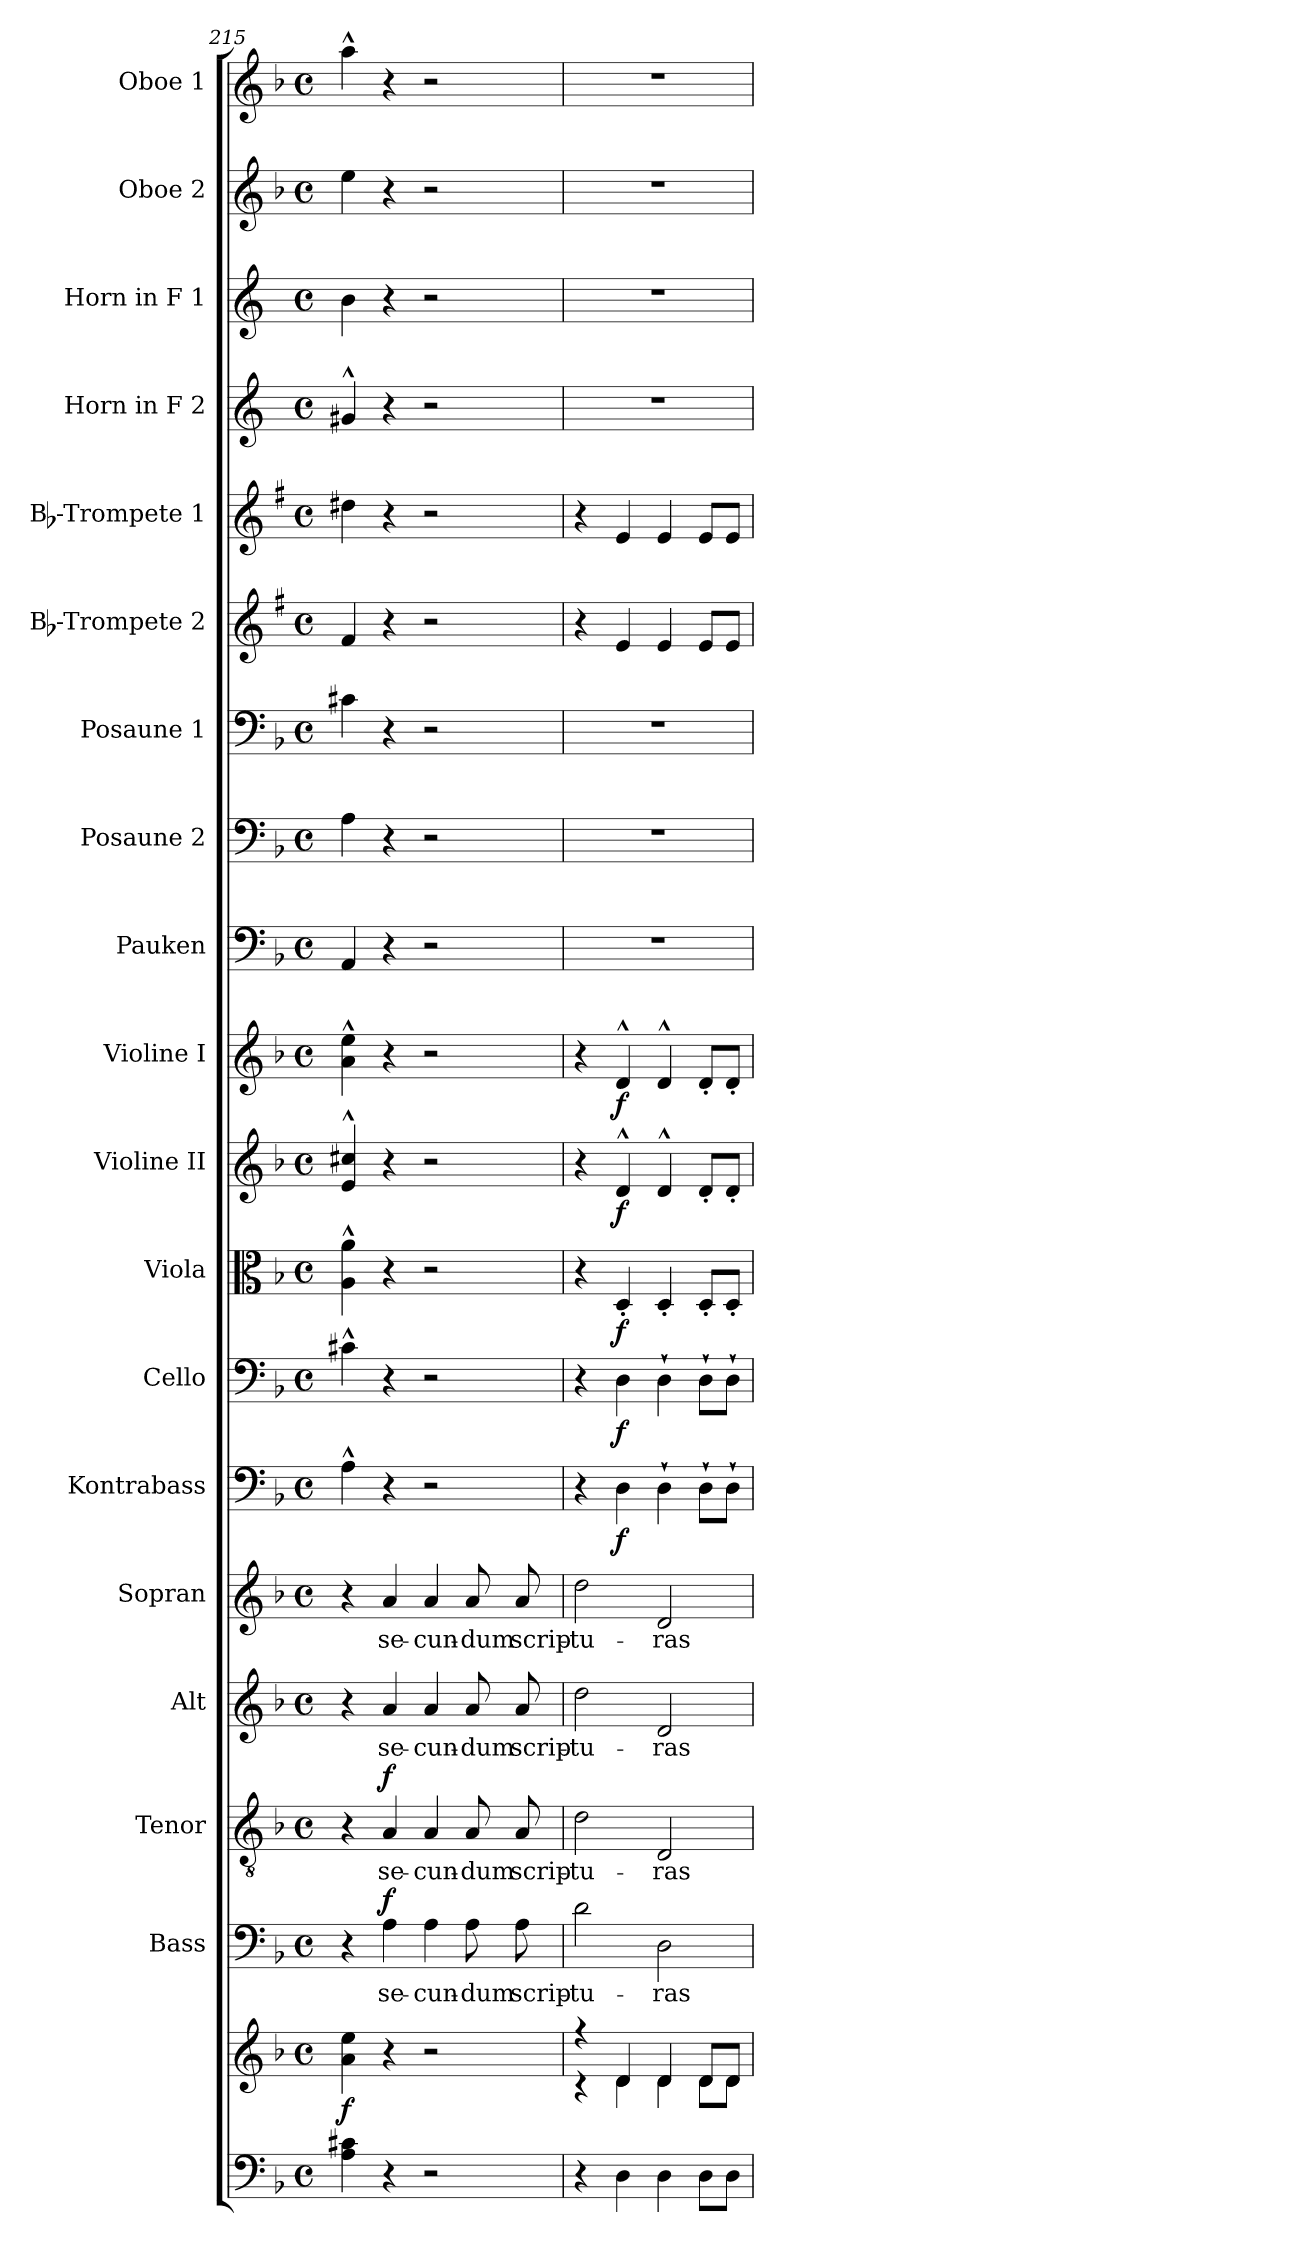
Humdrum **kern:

**kern	**kern	**dynam	**kern	**text	**dynam	**kern	**text	**dynam	**kern	**text	**kern	**text	**kern	**dynam	**kern	**dynam	**kern	**dynam	**kern	**dynam	**kern	**dynam	**kern	**kern	**kern	**kern	**kern	**kern	**kern	**kern	**kern
*part19	*part19	*part19	*part18	*part18	*part18	*part17	*part17	*part17	*part16	*part16	*part15	*part15	*part14	*part14	*part13	*part13	*part12	*part12	*part11	*part11	*part10	*part10	*part9	*part8	*part7	*part6	*part5	*part4	*part3	*part2	*part1
*staff20	*staff19	*staff19/20	*staff18	*staff18	*staff18	*staff17	*staff17	*staff17	*staff16	*staff16	*staff15	*staff15	*staff14	*staff14	*staff13	*staff13	*staff12	*staff12	*staff11	*staff11	*staff10	*staff10	*staff9	*staff8	*staff7	*staff6	*staff5	*staff4	*staff3	*staff2	*staff1
*	*	*	*I"Bass	*	*	*I"Tenor	*	*	*I"Alt	*	*I"Sopran	*	*I"Kontrabass	*	*I"Cello	*	*I"Viola	*	*I"Violine II	*	*I"Violine I	*	*I"Pauken	*I"Posaune 2	*I"Posaune 1	*I"Bb-Trompete 2	*I"Bb-Trompete 1	*I"Horn in F 2	*I"Horn in F 1	*I"Oboe 2	*I"Oboe 1
*	*	*	*I'B.	*	*	*I'T.	*	*	*I'A.	*	*I'S.	*	*I'Kb.	*	*	*	*I'Vla.	*	*I'Vl. II	*	*I'Vl. I	*	*I'Pk.	*I'Pos. 2	*I'Pos. 1	*I'Bb Trp. 2	*I'Bb Trp. 1	*	*	*I'Ob. 2	*I'Ob. 1
*clefF4	*clefG2	*	*clefF4	*	*	*clefGv2	*	*	*clefG2	*	*clefG2	*	*clefF4	*	*clefF4	*	*clefC3	*	*clefG2	*	*clefG2	*	*clefF4	*clefF4	*clefF4	*clefG2	*clefG2	*clefG2	*clefG2	*clefG2	*clefG2
*	*	*	*	*	*	*	*	*	*	*	*	*	*ITrd7c12	*	*	*	*	*	*	*	*	*	*	*	*	*ITrd1c2	*ITrd1c2	*ITrd4c7	*ITrd4c7	*	*
*k[b-]	*k[b-]	*	*k[b-]	*	*	*k[b-]	*	*	*k[b-]	*	*k[b-]	*	*k[b-]	*	*k[b-]	*	*k[b-]	*	*k[b-]	*	*k[b-]	*	*k[b-]	*k[b-]	*k[b-]	*k[b-]	*k[b-]	*k[b-]	*k[b-]	*k[b-]	*k[b-]
*F:	*F:	*	*F:	*	*	*F:	*	*	*F:	*	*F:	*	*F:	*	*F:	*	*F:	*	*F:	*	*F:	*	*F:	*F:	*F:	*F:	*F:	*F:	*F:	*F:	*F:
*M4/4	*M4/4	*	*M4/4	*	*	*M4/4	*	*	*M4/4	*	*M4/4	*	*M4/4	*	*M4/4	*	*M4/4	*	*M4/4	*	*M4/4	*	*M4/4	*M4/4	*M4/4	*M4/4	*M4/4	*M4/4	*M4/4	*M4/4	*M4/4
*met(c)	*met(c)	*	*met(c)	*	*	*met(c)	*	*	*met(c)	*	*met(c)	*	*met(c)	*	*met(c)	*	*met(c)	*	*met(c)	*	*met(c)	*	*met(c)	*met(c)	*met(c)	*met(c)	*met(c)	*met(c)	*met(c)	*met(c)	*met(c)
=215	=215	=215	=215	=215	=215	=215	=215	=215	=215	=215	=215	=215	=215	=215	=215	=215	=215	=215	=215	=215	=215	=215	=215	=215	=215	=215	=215	=215	=215	=215	=215
!	!	!LO:DY:b	!	!	!	!	!	!	!	!	!	!	!	!	!	!	!	!	!	!	!	!	!	!	!	!	!	!	!	!	!
4A\ 4c#X\	4a\ 4ee\	f	4r	.	.	4r	.	.	4r	.	4r	.	4AA^^>\	.	4c#X^^>\	.	4A\^^> 4a\^^>	.	4e/^^> 4cc#X/^^>	.	4a\^^> 4ee\^^>	.	4AA/	4A\	4c#X\	4e/	4cc#X\	4c#X^^>/	4e\	4ee\	4aa^^>\
!	!	!	!	!LO:LY:b	!LO:DY:a	!	!LO:LY:b	!LO:DY:a	!	!LO:LY:b	!	!LO:LY:b	!	!	!	!	!	!	!	!	!	!	!	!	!	!	!	!	!	!	!
4r	4r	.	4A\	se-	f	4A/	se-	f	4a/	se-	4a/	se-	4r	.	4r	.	4r	.	4r	.	4r	.	4r	4r	4r	4r	4r	4r	4r	4r	4r
!	!	!	!	!LO:LY:b	!	!	!LO:LY:b	!	!	!LO:LY:b	!	!LO:LY:b	!	!	!	!	!	!	!	!	!	!	!	!	!	!	!	!	!	!	!
2r	2r	.	4A\	-cun-	.	4A/	-cun-	.	4a/	-cun-	4a/	-cun-	2r	.	2r	.	2r	.	2r	.	2r	.	2r	2r	2r	2r	2r	2r	2r	2r	2r
!	!	!	!	!LO:LY:b	!	!	!LO:LY:b	!	!	!LO:LY:b	!	!LO:LY:b	!	!	!	!	!	!	!	!	!	!	!	!	!	!	!	!	!	!	!
.	.	.	8A\	-dum	.	8A/	-dum	.	8a/	-dum	8a/	-dum	.	.	.	.	.	.	.	.	.	.	.	.	.	.	.	.	.	.	.
!	!	!	!	!LO:LY:b	!	!	!LO:LY:b	!	!	!LO:LY:b	!	!LO:LY:b	!	!	!	!	!	!	!	!	!	!	!	!	!	!	!	!	!	!	!
.	.	.	8A\	scrip-	.	8A/	scrip-	.	8a/	scrip-	8a/	scrip-	.	.	.	.	.	.	.	.	.	.	.	.	.	.	.	.	.	.	.
=216	=216	=216	=216	=216	=216	=216	=216	=216	=216	=216	=216	=216	=216	=216	=216	=216	=216	=216	=216	=216	=216	=216	=216	=216	=216	=216	=216	=216	=216	=216	=216
*	*^	*	*	*	*	*	*	*	*	*	*	*	*	*	*	*	*	*	*	*	*	*	*	*	*	*	*	*	*	*	*
!	!	!	!	!	!LO:LY:b	!	!	!LO:LY:b	!	!	!LO:LY:b	!	!LO:LY:b	!	!	!	!	!	!	!	!	!	!	!	!	!	!	!	!	!	!	!
4r	4r	4r	.	2d\	-tu-	.	2d\	-tu-	.	2dd\	-tu-	2dd\	-tu-	4r	.	4r	.	4r	.	4r	.	4r	.	1r	1r	1r	4r	4r	1r	1r	1r	1r
!	!	!	!	!	!	!	!	!	!	!	!	!	!	!	!LO:DY:b	!	!LO:DY:b	!	!LO:DY:b	!	!LO:DY:b	!	!LO:DY:b	!	!	!	!	!	!	!	!	!
4D\	4d/	4d\	.	.	.	.	.	.	.	.	.	.	.	4DD\	f	4D\	f	4D'</	f	4d^^>/	f	4d^^>/	f	.	.	.	4d/	4d/	.	.	.	.
!	!	!	!	!	!LO:LY:b	!	!	!LO:LY:b	!	!	!LO:LY:b	!	!LO:LY:b	!	!	!	!	!	!	!	!	!	!	!	!	!	!	!	!	!	!	!
4D\	4d/	4d\	.	2D\	-ras	.	2D/	-ras	.	2d/	-ras	2d/	-ras	4DD`>\	.	4D`>\	.	4D'</	.	4d^^>/	.	4d^^>/	.	.	.	.	4d/	4d/	.	.	.	.
8D\L	8d/L	8d\L	.	.	.	.	.	.	.	.	.	.	.	8DD`>\L	.	8D`>\L	.	8D'</L	.	8d'</L	.	8d'</L	.	.	.	.	8d/L	8d/L	.	.	.	.
8D\J	8d/J	8d\J	.	.	.	.	.	.	.	.	.	.	.	8DD`>\J	.	8D`>\J	.	8D'</J	.	8d'</J	.	8d'</J	.	.	.	.	8d/J	8d/J	.	.	.	.
*	*v	*v	*	*	*	*	*	*	*	*	*	*	*	*	*	*	*	*	*	*	*	*	*	*	*	*	*	*	*	*	*	*
=	=	=	=	=	=	=	=	=	=	=	=	=	=	=	=	=	=	=	=	=	=	=	=	=	=	=	=	=	=	=	=
*-	*-	*-	*-	*-	*-	*-	*-	*-	*-	*-	*-	*-	*-	*-	*-	*-	*-	*-	*-	*-	*-	*-	*-	*-	*-	*-	*-	*-	*-	*-	*-
